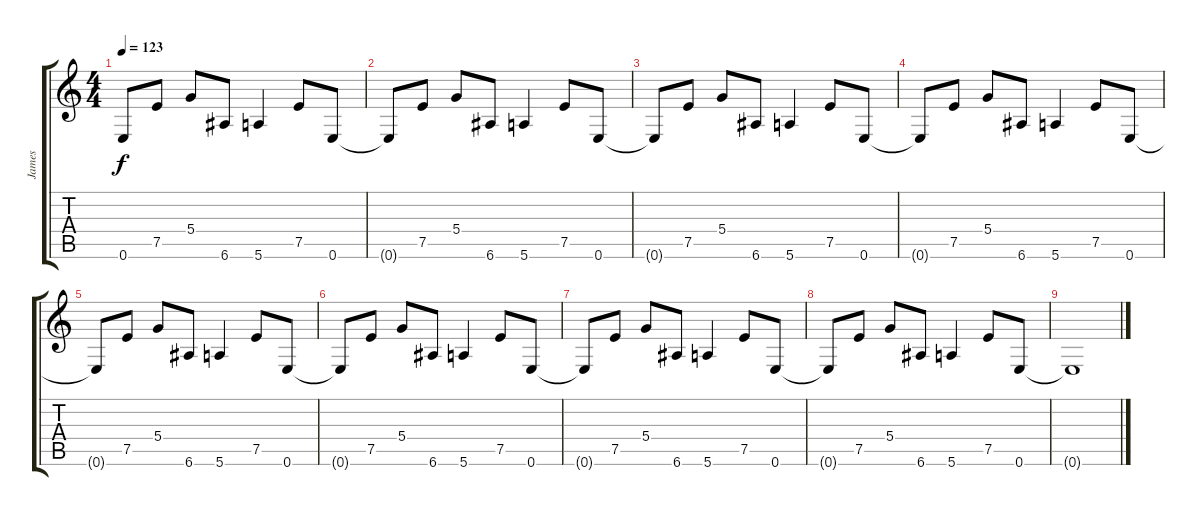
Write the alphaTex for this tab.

\track ("James" "James") {instrument overdrivenguitar}
\staff {score tabs}
\tuning (E4 B3 G3 D3 A2 E2) {hide}
\ts (4 4)
\tempo 123
\clef g2
\ks c
0.6{t}.8{dy f} 7.5.8 5.4.8 6.6.8 5.6.4 7.5.8 0.6.8 |
0.6{t}.8 7.5.8 5.4.8 6.6.8 5.6.4 7.5.8 0.6.8 |
0.6{t}.8 7.5.8 5.4.8 6.6.8 5.6.4 7.5.8 0.6.8 |
0.6{t}.8 7.5.8 5.4.8 6.6.8 5.6.4 7.5.8 0.6.8 |
0.6{t}.8{volume 7} 7.5.8 5.4.8 6.6.8 5.6.4 7.5.8 0.6.8 |
0.6{t}.8 7.5.8 5.4.8 6.6.8 5.6.4 7.5.8 0.6.8 |
0.6{t}.8 7.5.8{volume 0} 5.4.8 6.6.8 5.6.4 7.5.8 0.6.8 |
0.6{t}.8 7.5.8 5.4.8 6.6.8 5.6.4 7.5.8 0.6.8 |
0.6{t}.1
